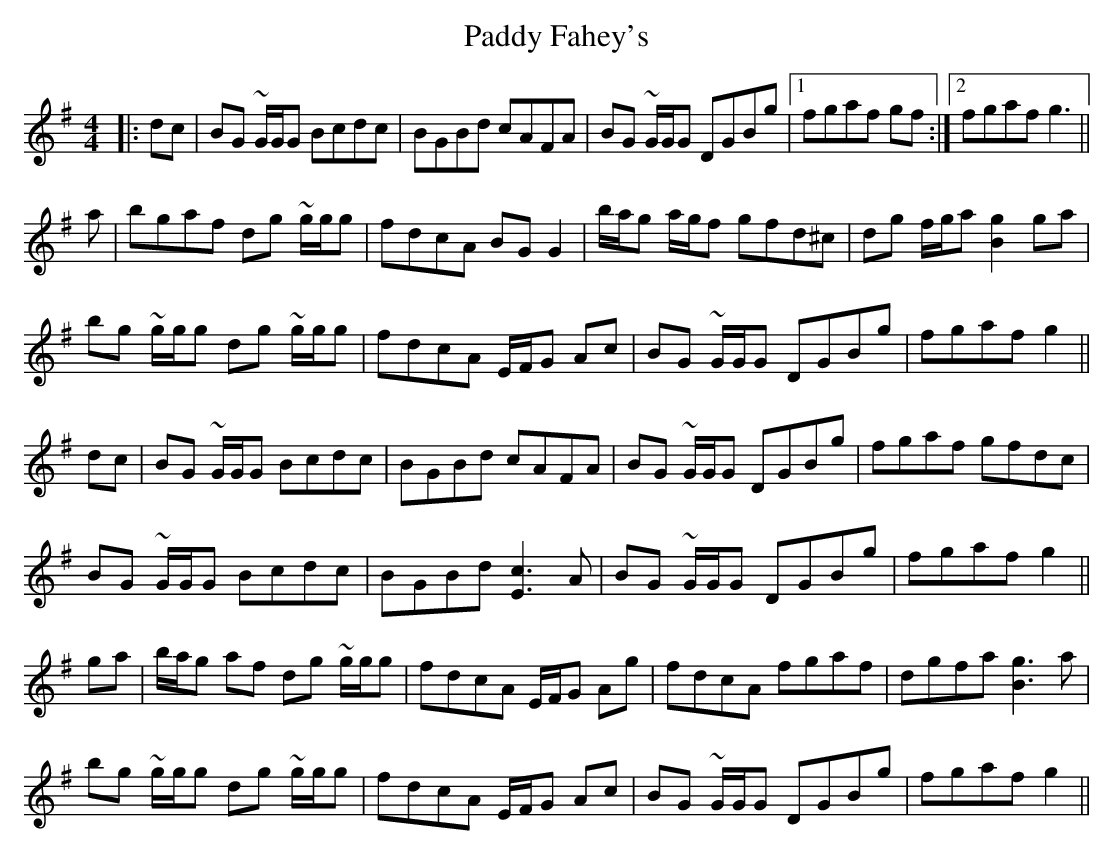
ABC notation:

X:1
T: Paddy Fahey's
M: 4/4
L: 1/8
K: Gmaj
|:dc|BG ~G/G/G Bcdc|BGBd cAFA|BG ~G/G/G DGBg|1 fgaf gf:|2 fgaf g3||
a|bgaf dg ~g/g/g|fdcA BGG2|b/a/g a/g/f gfd^c|dg f/g/a [B2g2] ga|
bg ~g/g/g dg ~g/g/g|fdcA E/F/G Ac|BG ~G/G/G DGBg|fgaf g2||
dc|BG ~G/G/G Bcdc|BGBd cAFA|BG ~G/G/G DGBg|fgaf gfdc|
BG ~G/G/G Bcdc|BGBd [c3E3] A|BG ~G/G/G DGBg|fgaf g2||
ga|b/a/g af dg ~g/g/g|fdcA E/F/G Ag|fdcA fgaf|dgfa [g3B3] a|
bg ~g/g/g dg ~g/g/g|fdcA E/F/G Ac|BG ~G/G/G DGBg|fgaf g2||
